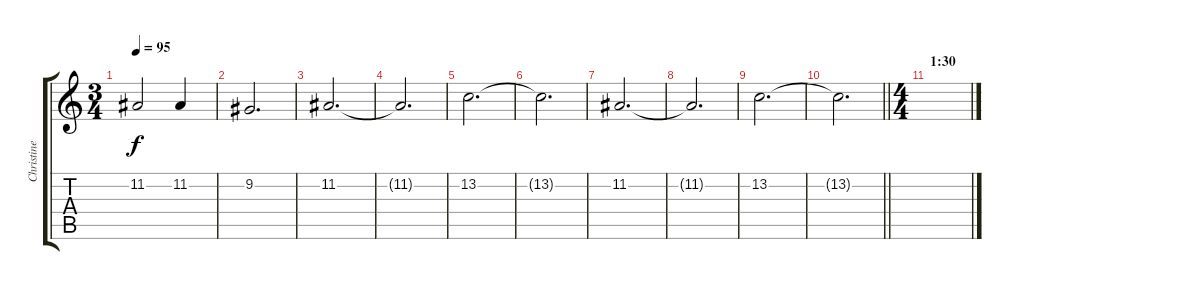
\track ("Christine S." "Christine ") {instrument stringensemble1}
\staff {score tabs}
\tuning (E4 B3 G3 D3 A2 E2) {hide}
\ts (3 4)
\tempo 95
\clef g2
\ks c
11.2.2{dy f} 11.2.4 |
9.2.2{d} |
11.2.2{d} |
11.2{t}.2{d} |
13.2.2{d} |
13.2{t}.2{d} |
11.2.2{d} |
11.2{t}.2{d} |
13.2.2{d} |
\barLineRight lightlight
13.2{t}.2{d} |
\ts (4 4)
\section ("" "1:30")
